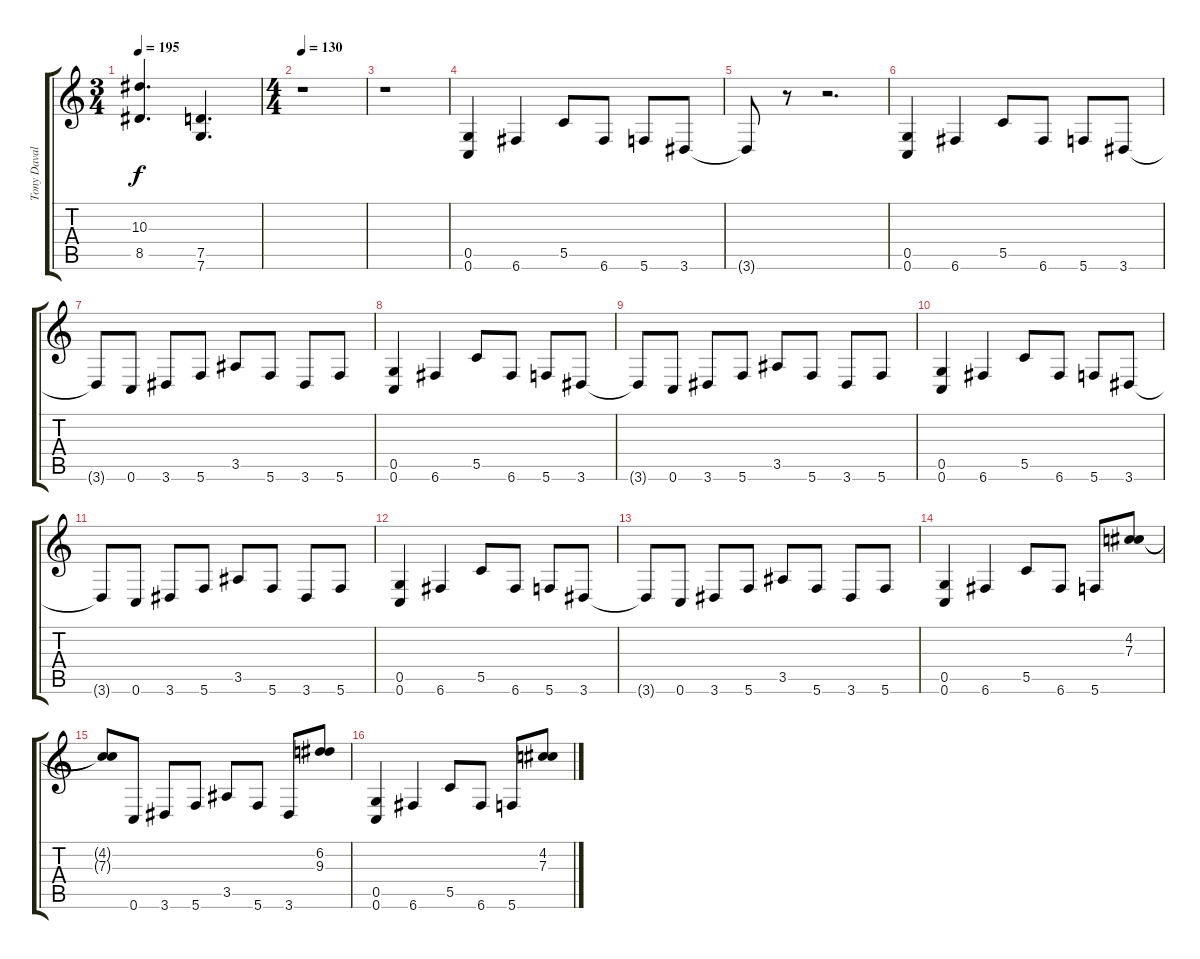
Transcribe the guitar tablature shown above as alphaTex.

\track ("Tony Davalos" "Tony Daval") {instrument overdrivenguitar}
\staff {score tabs}
\tuning (D4 A3 F3 C3 G2 C2) {hide}
\ts (3 4)
\tempo 195
\clef g2
\ks c
(10.3 8.5).4{d dy f} (7.5 7.6).4{d} |
\ts (4 4)
\tempo 130
r.1 |
r.1 |
(0.5 0.6).4 6.6.4 5.5.8 6.6.8 5.6.8 3.6.8 |
3.6{t}.8 r.8 r.2{d} |
(0.5 0.6).4 6.6.4 5.5.8 6.6.8 5.6.8 3.6.8 |
3.6{t}.8 0.6.8 3.6.8 5.6.8 3.5.8 5.6.8 3.6.8 5.6.8 |
(0.5 0.6).4 6.6.4 5.5.8 6.6.8 5.6.8 3.6.8 |
3.6{t}.8 0.6.8 3.6.8 5.6.8 3.5.8 5.6.8 3.6.8 5.6.8 |
(0.5 0.6).4 6.6.4 5.5.8 6.6.8 5.6.8 3.6.8 |
3.6{t}.8 0.6.8 3.6.8 5.6.8 3.5.8 5.6.8 3.6.8 5.6.8 |
(0.5 0.6).4 6.6.4 5.5.8 6.6.8 5.6.8 3.6.8 |
3.6{t}.8 0.6.8 3.6.8 5.6.8 3.5.8 5.6.8 3.6.8 5.6.8 |
(0.5 0.6).4 6.6.4 5.5.8 6.6.8 5.6.8 (4.2 7.3).8 |
(4.2{t} 7.3{t}).8 0.6.8 3.6.8 5.6.8 3.5.8 5.6.8 3.6.8 (6.2 9.3).8 |
(0.5 0.6).4 6.6.4 5.5.8 6.6.8 5.6.8 (4.2 7.3).8
